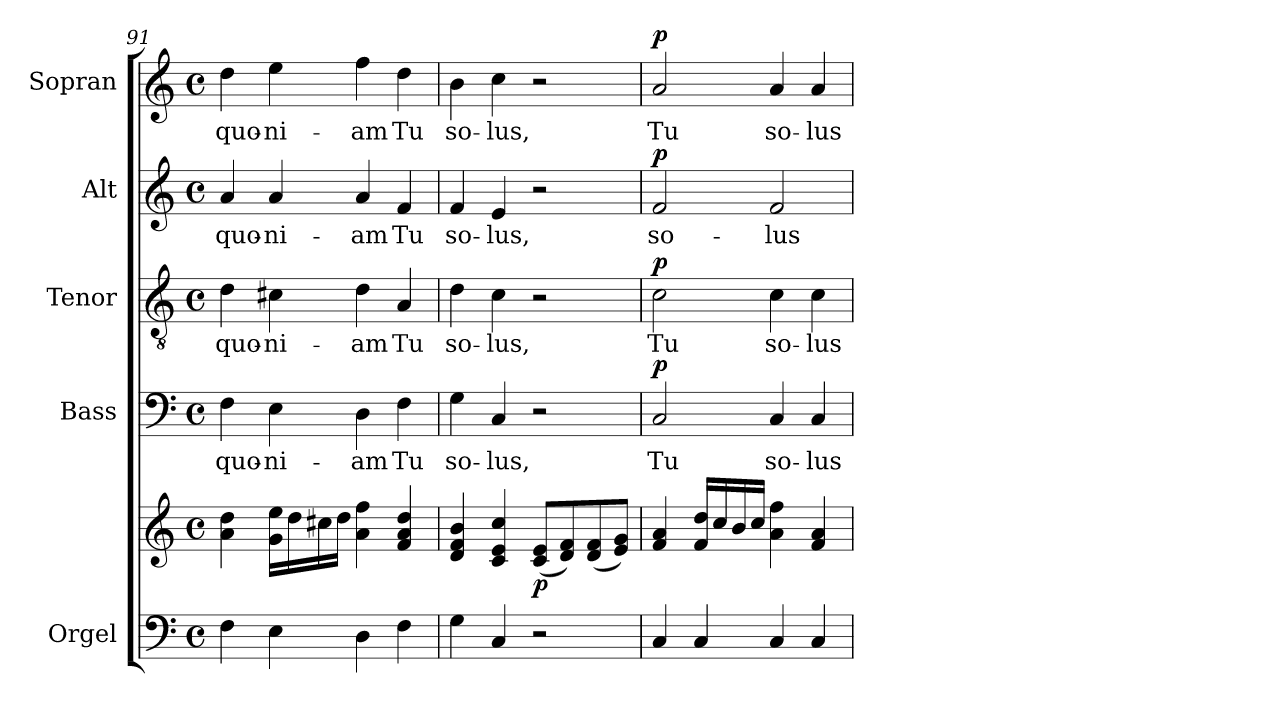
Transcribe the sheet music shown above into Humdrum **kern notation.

**kern	**kern	**dynam	**kern	**text	**dynam	**kern	**text	**dynam	**kern	**text	**dynam	**kern	**text	**dynam
*part5	*part5	*part5	*part4	*part4	*part4	*part3	*part3	*part3	*part2	*part2	*part2	*part1	*part1	*part1
*staff6	*staff5	*staff5/6	*staff4	*staff4	*staff4	*staff3	*staff3	*staff3	*staff2	*staff2	*staff2	*staff1	*staff1	*staff1
*I"Orgel	*	*	*I"Bass	*	*	*I"Tenor	*	*	*I"Alt	*	*	*I"Sopran	*	*
*I'Org.	*	*	*I'B.	*	*	*I'T.	*	*	*I'A.	*	*	*I'S.	*	*
*clefF4	*clefG2	*	*clefF4	*	*	*clefGv2	*	*	*clefG2	*	*	*clefG2	*	*
*k[]	*k[]	*	*k[]	*	*	*k[]	*	*	*k[]	*	*	*k[]	*	*
*C:	*C:	*	*C:	*	*	*C:	*	*	*C:	*	*	*C:	*	*
*M4/4	*M4/4	*	*M4/4	*	*	*M4/4	*	*	*M4/4	*	*	*M4/4	*	*
*met(c)	*met(c)	*	*met(c)	*	*	*met(c)	*	*	*met(c)	*	*	*met(c)	*	*
=91	=91	=91	=91	=91	=91	=91	=91	=91	=91	=91	=91	=91	=91	=91
!	!	!	!	!LO:LY:b	!	!	!LO:LY:b	!	!	!LO:LY:b	!	!	!LO:LY:b	!
4F\	4a\ 4dd\	.	4F\	quo-	.	4d\	quo-	.	4a/	quo-	.	4dd\	quo-	.
!	!	!	!	!LO:LY:b	!	!	!LO:LY:b	!	!	!LO:LY:b	!	!	!LO:LY:b	!
4E\	16g\ 16ee\LL	.	4E\	-ni-	.	4c#X\	-ni-	.	4a/	-ni-	.	4ee\	-ni-	.
.	16dd\	.	.	.	.	.	.	.	.	.	.	.	.	.
.	16cc#X\	.	.	.	.	.	.	.	.	.	.	.	.	.
.	16dd\JJ	.	.	.	.	.	.	.	.	.	.	.	.	.
!	!	!	!	!LO:LY:b	!	!	!LO:LY:b	!	!	!LO:LY:b	!	!	!LO:LY:b	!
4D\	4a\ 4ff\	.	4D\	-am	.	4d\	-am	.	4a/	-am	.	4ff\	-am	.
!	!	!	!	!LO:LY:b	!	!	!LO:LY:b	!	!	!LO:LY:b	!	!	!LO:LY:b	!
4F\	4f/ 4a/ 4dd/	.	4F\	Tu	.	4A/	Tu	.	4f/	Tu	.	4dd\	Tu	.
=92	=92	=92	=92	=92	=92	=92	=92	=92	=92	=92	=92	=92	=92	=92
!	!	!	!	!LO:LY:b	!	!	!LO:LY:b	!	!	!LO:LY:b	!	!	!LO:LY:b	!
4G\	4d/ 4f/ 4b/	.	4G\	so-	.	4d\	so-	.	4f/	so-	.	4b\	so-	.
!	!	!	!	!LO:LY:b	!	!	!LO:LY:b	!	!	!LO:LY:b	!	!	!LO:LY:b	!
4C/	4c/ 4e/ 4cc/	.	4C/	-lus,	.	4c\	-lus,	.	4e/	-lus,	.	4cc\	-lus,	.
!	!	!LO:DY:b	!	!	!	!	!	!	!	!	!	!	!	!
2r	(<8c/ 8e/L	p	2r	.	.	2r	.	.	2r	.	.	2r	.	.
.	8d/ 8f/)	.	.	.	.	.	.	.	.	.	.	.	.	.
.	(<8d/ 8f/	.	.	.	.	.	.	.	.	.	.	.	.	.
.	8e/ 8g/J)	.	.	.	.	.	.	.	.	.	.	.	.	.
=93	=93	=93	=93	=93	=93	=93	=93	=93	=93	=93	=93	=93	=93	=93
!	!	!	!	!LO:LY:b	!LO:DY:a	!	!LO:LY:b	!LO:DY:a	!	!LO:LY:b	!LO:DY:a	!	!LO:LY:b	!LO:DY:a
4C/	4f/ 4a/	.	2C/	Tu	p	2c\	Tu	p	2f/	so-	p	2a/	Tu	p
4C/	16f/ 16dd/LL	.	.	.	.	.	.	.	.	.	.	.	.	.
.	16cc/	.	.	.	.	.	.	.	.	.	.	.	.	.
.	16b/	.	.	.	.	.	.	.	.	.	.	.	.	.
.	16cc/JJ	.	.	.	.	.	.	.	.	.	.	.	.	.
!	!	!	!	!LO:LY:b	!	!	!LO:LY:b	!	!	!LO:LY:b	!	!	!LO:LY:b	!
4C/	4a\ 4ff\	.	4C/	so-	.	4c\	so-	.	2f/	-lus	.	4a/	so-	.
!	!	!	!	!LO:LY:b	!	!	!LO:LY:b	!	!	!	!	!	!LO:LY:b	!
4C/	4f/ 4a/	.	4C/	-lus	.	4c\	-lus	.	.	.	.	4a/	-lus	.
=	=	=	=	=	=	=	=	=	=	=	=	=	=	=
*-	*-	*-	*-	*-	*-	*-	*-	*-	*-	*-	*-	*-	*-	*-
